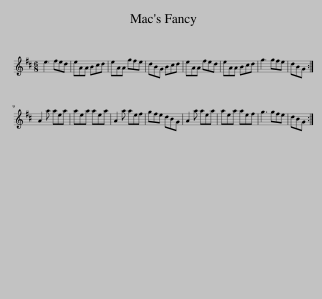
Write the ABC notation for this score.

X:1
L:1/8
M:6/8
I:linebreak $
K:D
V:1 treble
V:1
 e3 fed | eAA Bcd | eAA gfe | dBG Bcd | eAA fed | %5
 eAA Bcd | g3 gfe | dBG :|$ A2 a aea | aea aea | %10
 A2 a aef | gfe dBG | A2 a aea | aea aef | g3 gfe | %15
 dBG :| %16
